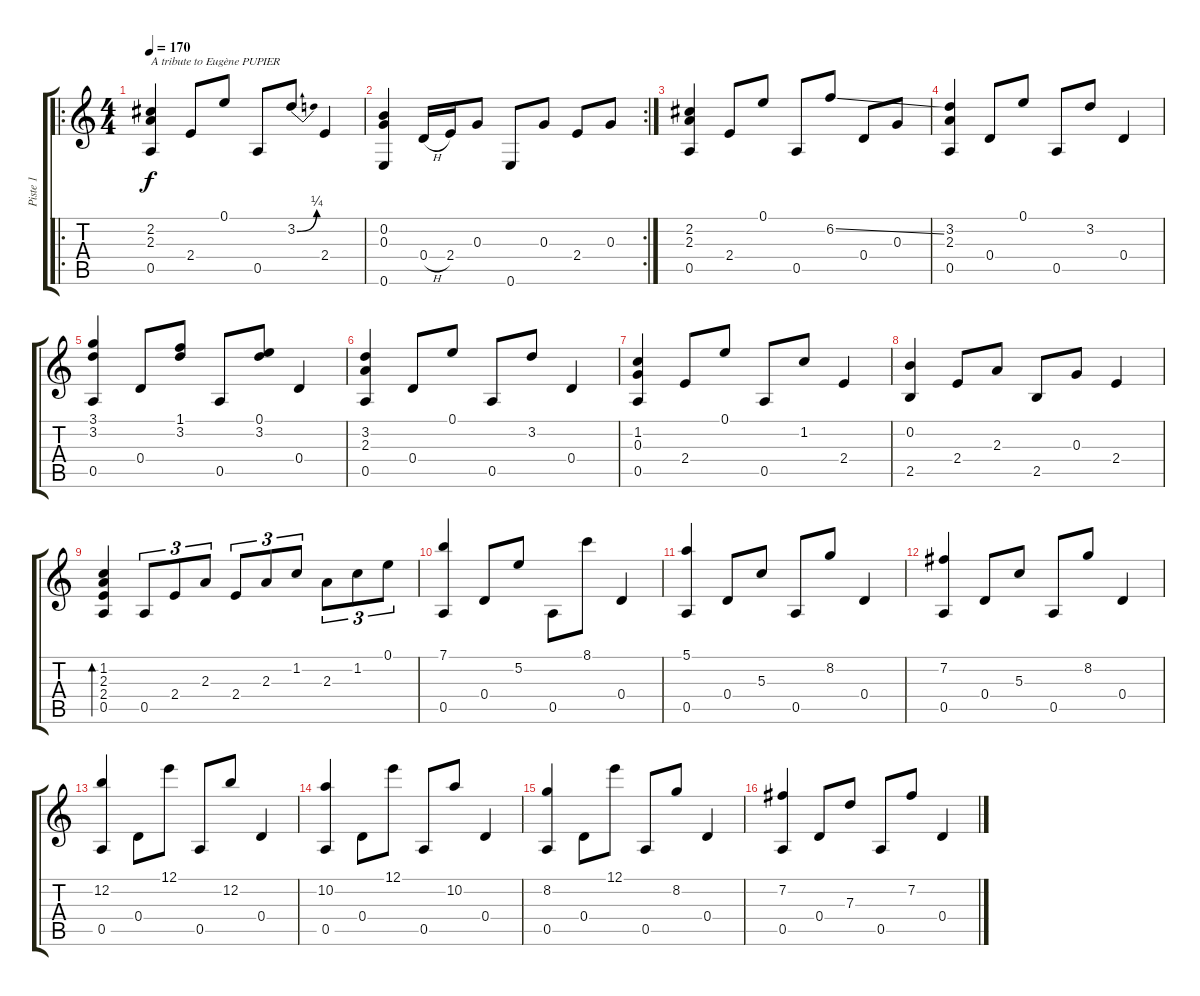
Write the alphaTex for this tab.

\track ("Piste 1" "Piste 1") {instrument acousticguitarsteel}
\staff {score tabs}
\tuning (E4 B3 G3 D3 A2 E2) {hide}
\ro
\ts (4 4)
\tempo 170
\clef g2
\ks c
(2.2 2.3 0.5).4{txt "A tribute to Eugène PUPIER" dy f instrument acousticguitarsteel} 2.4.8 0.1.8 0.5.8 3.2{be (bend 0 0 60 1)}.8 2.4.4 |
\rc 2
(0.2 0.3 0.6).4 0.4{h}.16 2.4.16 0.3.8 0.6.8 0.3.8 2.4.8 0.3.8 |
(2.2 2.3 0.5).4 2.4.8 0.1.8{txt ""} 0.5.8 6.2{ss}.8 0.4.8 0.3.8 |
(3.2 2.3 0.5).4 0.4.8 0.1.8 0.5.8 3.2.8 0.4.4 |
(3.1 3.2 0.5).4 0.4.8 (1.1 3.2).8 0.5.8 (0.1 3.2).8 0.4.4 |
(3.2 2.3 0.5).4 0.4.8 0.1.8 0.5.8 3.2.8 0.4.4 |
(1.2 0.3 0.5).4 2.4.8 0.1.8 0.5.8 1.2.8 2.4.4 |
(0.2 2.5).4 2.4.8 2.3.8 2.5.8 0.3.8 2.4.4 |
(1.2 2.3 2.4 0.5).4{bd 120} 0.5.8{tu (3 2)} 2.4.8{tu (3 2)} 2.3.8{tu (3 2)} 2.4.8{tu (3 2)} 2.3.8{tu (3 2)} 1.2.8{tu (3 2)} 2.3.8{tu (3 2)} 1.2.8{tu (3 2)} 0.1.8{tu (3 2)} |
(7.1 0.5).4 0.4.8 5.2.8 0.5.8 8.1.8 0.4.4 |
(5.1 0.5).4 0.4.8 5.3.8 0.5.8 8.2.8 0.4.4 |
(7.2 0.5).4 0.4.8 5.3.8 0.5.8 8.2.8 0.4.4 |
(12.2 0.5).4 0.4.8 12.1.8 0.5.8 12.2.8 0.4.4 |
(10.2 0.5).4 0.4.8 12.1.8 0.5.8 10.2.8 0.4.4 |
(8.2 0.5).4 0.4.8 12.1.8 0.5.8 8.2.8 0.4.4 |
(7.2 0.5).4 0.4.8 7.3.8 0.5.8 7.2.8 0.4.4
